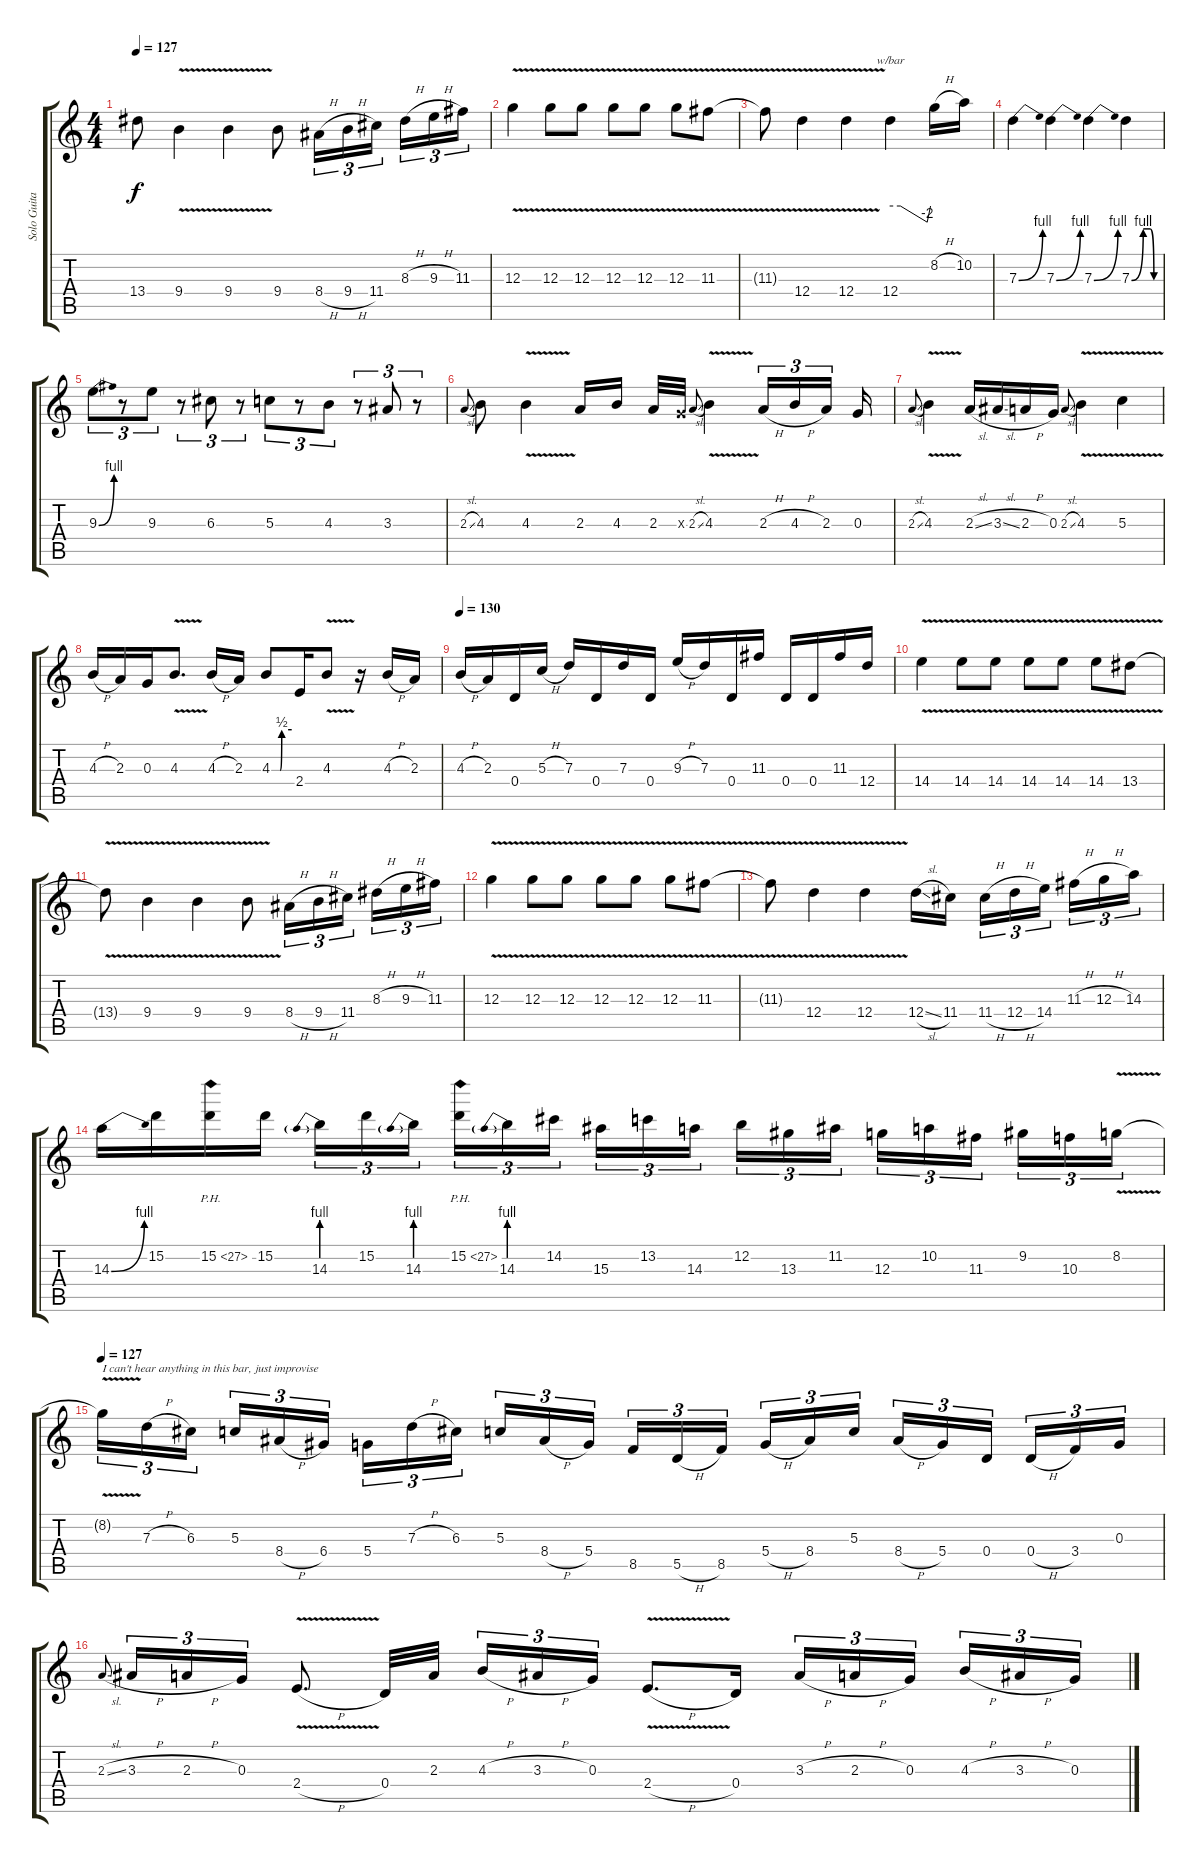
\track ("Solo Guitar" "Solo Guita") {instrument overdrivenguitar}
\staff {score tabs}
\tuning (E4 B3 G3 D3 A2 E2) {hide}
\ts (4 4)
\tempo 127
\clef g2
\ks c
13.4{t}.8{dy f} 9.4{v}.4 9.4{v}.4 9.4.8 8.4{h}.16{tu (3 2)} 9.4{h}.16{tu (3 2)} 11.4.16{tu (3 2) beam splitsecondary} 8.3{h}.16{tu (3 2)} 9.3{h}.16{tu (3 2)} 11.3.16{tu (3 2)} |
12.3{v}.4 12.3{v}.8 12.3{v}.8 12.3{v}.8 12.3{v}.8 12.3{v}.8 11.3{v}.8 |
11.3{t}.8 12.4{v}.4 12.4{v}.4 12.4.4{tbe (custom default 0 0 15 0 55 -8 60 0)} 8.2{h}.16 10.2.16 |
7.3{be (bend 0 0 60 4)}.4 7.3{be (bend 0 0 60 4)}.4 7.3{be (bend 0 0 60 4)}.4 7.3{be (custom 0 0 25 4 40 4 48 0 60 0)}.4 |
9.3{be (bend 0 0 60 4)}.8{tu (3 2)} r.8{tu (3 2)} 9.3.8{tu (3 2)} r.8{tu (3 2)} 6.3.8{tu (3 2)} r.8{tu (3 2)} 5.3.8{tu (3 2)} r.8{tu (3 2)} 4.3.8{tu (3 2)} r.8{tu (3 2)} 3.3.8{tu (3 2)} r.8{tu (3 2)} |
2.3{sl}.8{gr onbeat} 4.3.8 4.3{v}.4 2.3.16 4.3.16 2.3.32 0.3{x}.32 2.3{sl}.8{gr onbeat} 4.3{v}.4 2.3{h}.16{tu (3 2)} 4.3{h}.16{tu (3 2)} 2.3.16{tu (3 2) beam splitsecondary} 0.3.16 |
2.3{sl}.8{gr onbeat} 4.3{v}.4 2.3{sl}.16 3.3{sl}.16 2.3{h}.16 0.3.16 2.3{sl}.8{gr onbeat} 4.3{v}.4 5.3{v}.4 |
4.3{h}.16 2.3.16 0.3.16 4.3{v}.8{d} 4.3{h}.16 2.3.16 4.3{be (custom 0 0 25 0 30 2 60 2)}.8 2.4.16 4.3{v}.8 r.16 4.3{h}.16 2.3.16 |
\tempo 130
4.3{h}.16 2.3.16 0.4.16 5.3{h}.16 7.3.16 0.4.16 7.3.16 0.4.16 9.3{h}.16 7.3.16 0.4.16 11.3.16 0.4.16 0.4.16 11.3.16 12.4.16 |
14.4{v}.4 14.4{v}.8 14.4{v}.8 14.4{v}.8 14.4{v}.8 14.4{v}.8 13.4{v}.8 |
13.4{t}.8 9.4{v}.4 9.4{v}.4 9.4{v}.8 8.4{h}.16{tu (3 2)} 9.4{h}.16{tu (3 2)} 11.4.16{tu (3 2) beam splitsecondary} 8.3{h}.16{tu (3 2)} 9.3{h}.16{tu (3 2)} 11.3.16{tu (3 2)} |
12.3{v}.4 12.3{v}.8 12.3{v}.8 12.3{v}.8 12.3{v}.8 12.3{v}.8 11.3{v}.8 |
11.3{t}.8 12.4{v}.4 12.4{v}.4 12.4{sl}.16 11.4.16 11.4{h}.16{tu (3 2)} 12.4{h}.16{tu (3 2)} 14.4.16{tu (3 2) beam splitsecondary} 11.3{h}.16{tu (3 2)} 12.3{h}.16{tu (3 2)} 14.3.16{tu (3 2)} |
14.3{be (bend 0 0 60 4)}.16 15.2.16 15.2{ph 12}.16 15.2.16 14.3{be (prebend 0 4 60 4)}.16{tu (3 2)} 15.2.16{tu (3 2)} 14.3{be (prebend 0 4 60 4)}.16{tu (3 2) beam splitsecondary} 15.2{ph 12}.16{tu (3 2)} 14.3{be (prebend 0 4 60 4)}.16{tu (3 2)} 14.2.16{tu (3 2)} 15.3.16{tu (3 2)} 13.2.16{tu (3 2)} 14.3.16{tu (3 2) beam splitsecondary} 12.2.16{tu (3 2)} 13.3.16{tu (3 2)} 11.2.16{tu (3 2)} 12.3.16{tu (3 2)} 10.2.16{tu (3 2)} 11.3.16{tu (3 2) beam splitsecondary} 9.2.16{tu (3 2)} 10.3.16{tu (3 2)} 8.2{v}.16{tu (3 2)} |
\tempo 127
8.2{t}.16{tu (3 2) txt "I can't hear anything in this bar, just improvise"} 7.3{h}.16{tu (3 2)} 6.3.16{tu (3 2) beam splitsecondary} 5.3.16{tu (3 2)} 8.4{h}.16{tu (3 2)} 6.4.16{tu (3 2)} 5.4.16{tu (3 2)} 7.3{h}.16{tu (3 2)} 6.3.16{tu (3 2) beam splitsecondary} 5.3.16{tu (3 2)} 8.4{h}.16{tu (3 2)} 5.4.16{tu (3 2)} 8.5.16{tu (3 2)} 5.5{h}.16{tu (3 2)} 8.5.16{tu (3 2) beam splitsecondary} 5.4{h}.16{tu (3 2)} 8.4.16{tu (3 2)} 5.3.16{tu (3 2)} 8.4{h}.16{tu (3 2)} 5.4.16{tu (3 2)} 0.4.16{tu (3 2) beam splitsecondary} 0.4{h}.16{tu (3 2)} 3.4.16{tu (3 2)} 0.3.16{tu (3 2)} |
2.3{sl}.8{gr onbeat} 3.3{h}.16{tu (3 2)} 2.3{h}.16{tu (3 2)} 0.3.16{tu (3 2)} 2.4{v h}.8{d} 0.4.32 2.3.32{beam splitsecondary} 4.3{h}.16{tu (3 2)} 3.3{h}.16{tu (3 2)} 0.3.16{tu (3 2)} 2.4{v h}.8{d} 0.4.16 3.3{h}.16{tu (3 2)} 2.3{h}.16{tu (3 2)} 0.3.16{tu (3 2) beam splitsecondary} 4.3{h}.16{tu (3 2)} 3.3{h}.16{tu (3 2)} 0.3.16{tu (3 2)}
